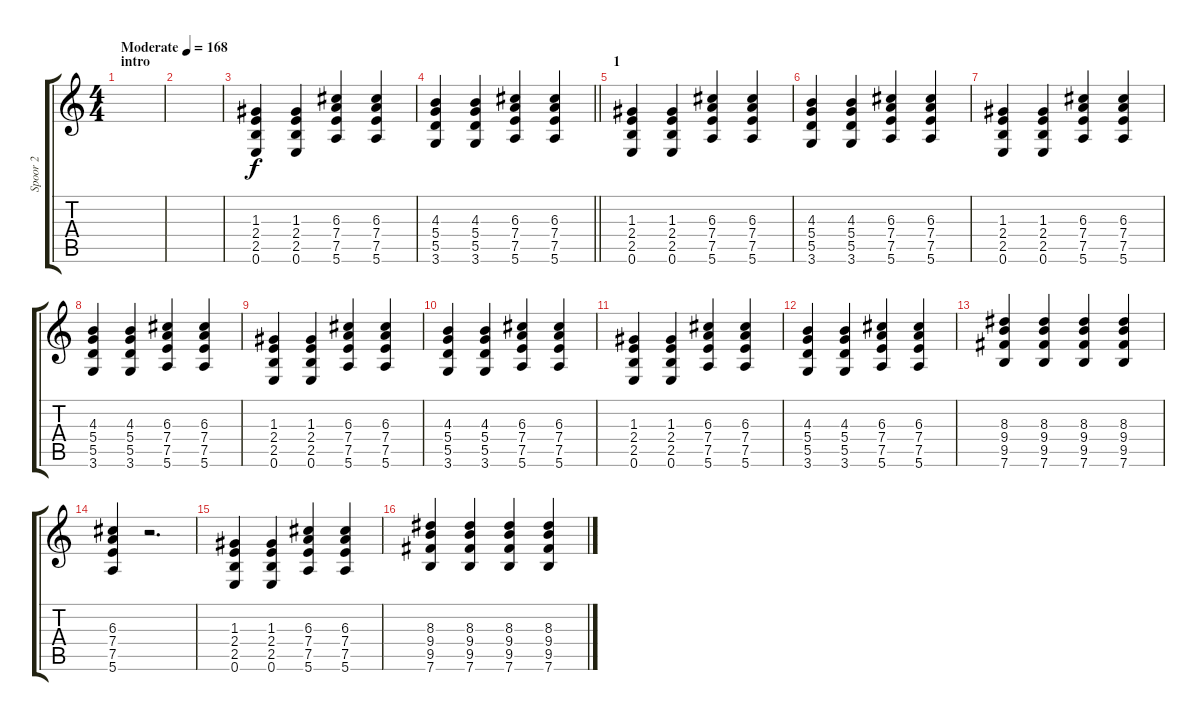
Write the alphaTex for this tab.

\track ("Spoor 2" "Spoor 2") {instrument overdrivenguitar}
\staff {score tabs}
\tuning (E4 B3 G3 D3 A2 E2) {hide}
\ts (4 4)
\section ("" "intro")
\tempo (168 "Moderate")
\clef g2
\ks c
|
|
(1.3 2.4 2.5 0.6).4 (1.3 2.4 2.5 0.6).4 (6.3 7.4 7.5 5.6).4 (6.3 7.4 7.5 5.6).4 |
\barLineRight lightlight
(4.3 5.4 5.5 3.6).4 (4.3 5.4 5.5 3.6).4 (6.3 7.4 7.5 5.6).4 (6.3 7.4 7.5 5.6).4 |
\section ("" "1")
(1.3 2.4 2.5 0.6).4 (1.3 2.4 2.5 0.6).4 (6.3 7.4 7.5 5.6).4 (6.3 7.4 7.5 5.6).4 |
(4.3 5.4 5.5 3.6).4 (4.3 5.4 5.5 3.6).4 (6.3 7.4 7.5 5.6).4 (6.3 7.4 7.5 5.6).4 |
(1.3 2.4 2.5 0.6).4 (1.3 2.4 2.5 0.6).4 (6.3 7.4 7.5 5.6).4 (6.3 7.4 7.5 5.6).4 |
(4.3 5.4 5.5 3.6).4 (4.3 5.4 5.5 3.6).4 (6.3 7.4 7.5 5.6).4 (6.3 7.4 7.5 5.6).4 |
(1.3 2.4 2.5 0.6).4 (1.3 2.4 2.5 0.6).4 (6.3 7.4 7.5 5.6).4 (6.3 7.4 7.5 5.6).4 |
(4.3 5.4 5.5 3.6).4 (4.3 5.4 5.5 3.6).4 (6.3 7.4 7.5 5.6).4 (6.3 7.4 7.5 5.6).4 |
(1.3 2.4 2.5 0.6).4 (1.3 2.4 2.5 0.6).4 (6.3 7.4 7.5 5.6).4 (6.3 7.4 7.5 5.6).4 |
(4.3 5.4 5.5 3.6).4 (4.3 5.4 5.5 3.6).4 (6.3 7.4 7.5 5.6).4 (6.3 7.4 7.5 5.6).4 |
(8.3 9.4 9.5 7.6).4 (8.3 9.4 9.5 7.6).4 (8.3 9.4 9.5 7.6).4 (8.3 9.4 9.5 7.6).4 |
(6.3 7.4 7.5 5.6).4 r.2{d} |
(1.3 2.4 2.5 0.6).4 (1.3 2.4 2.5 0.6).4 (6.3 7.4 7.5 5.6).4 (6.3 7.4 7.5 5.6).4 |
(8.3 9.4 9.5 7.6).4 (8.3 9.4 9.5 7.6).4 (8.3 9.4 9.5 7.6).4 (8.3 9.4 9.5 7.6).4
